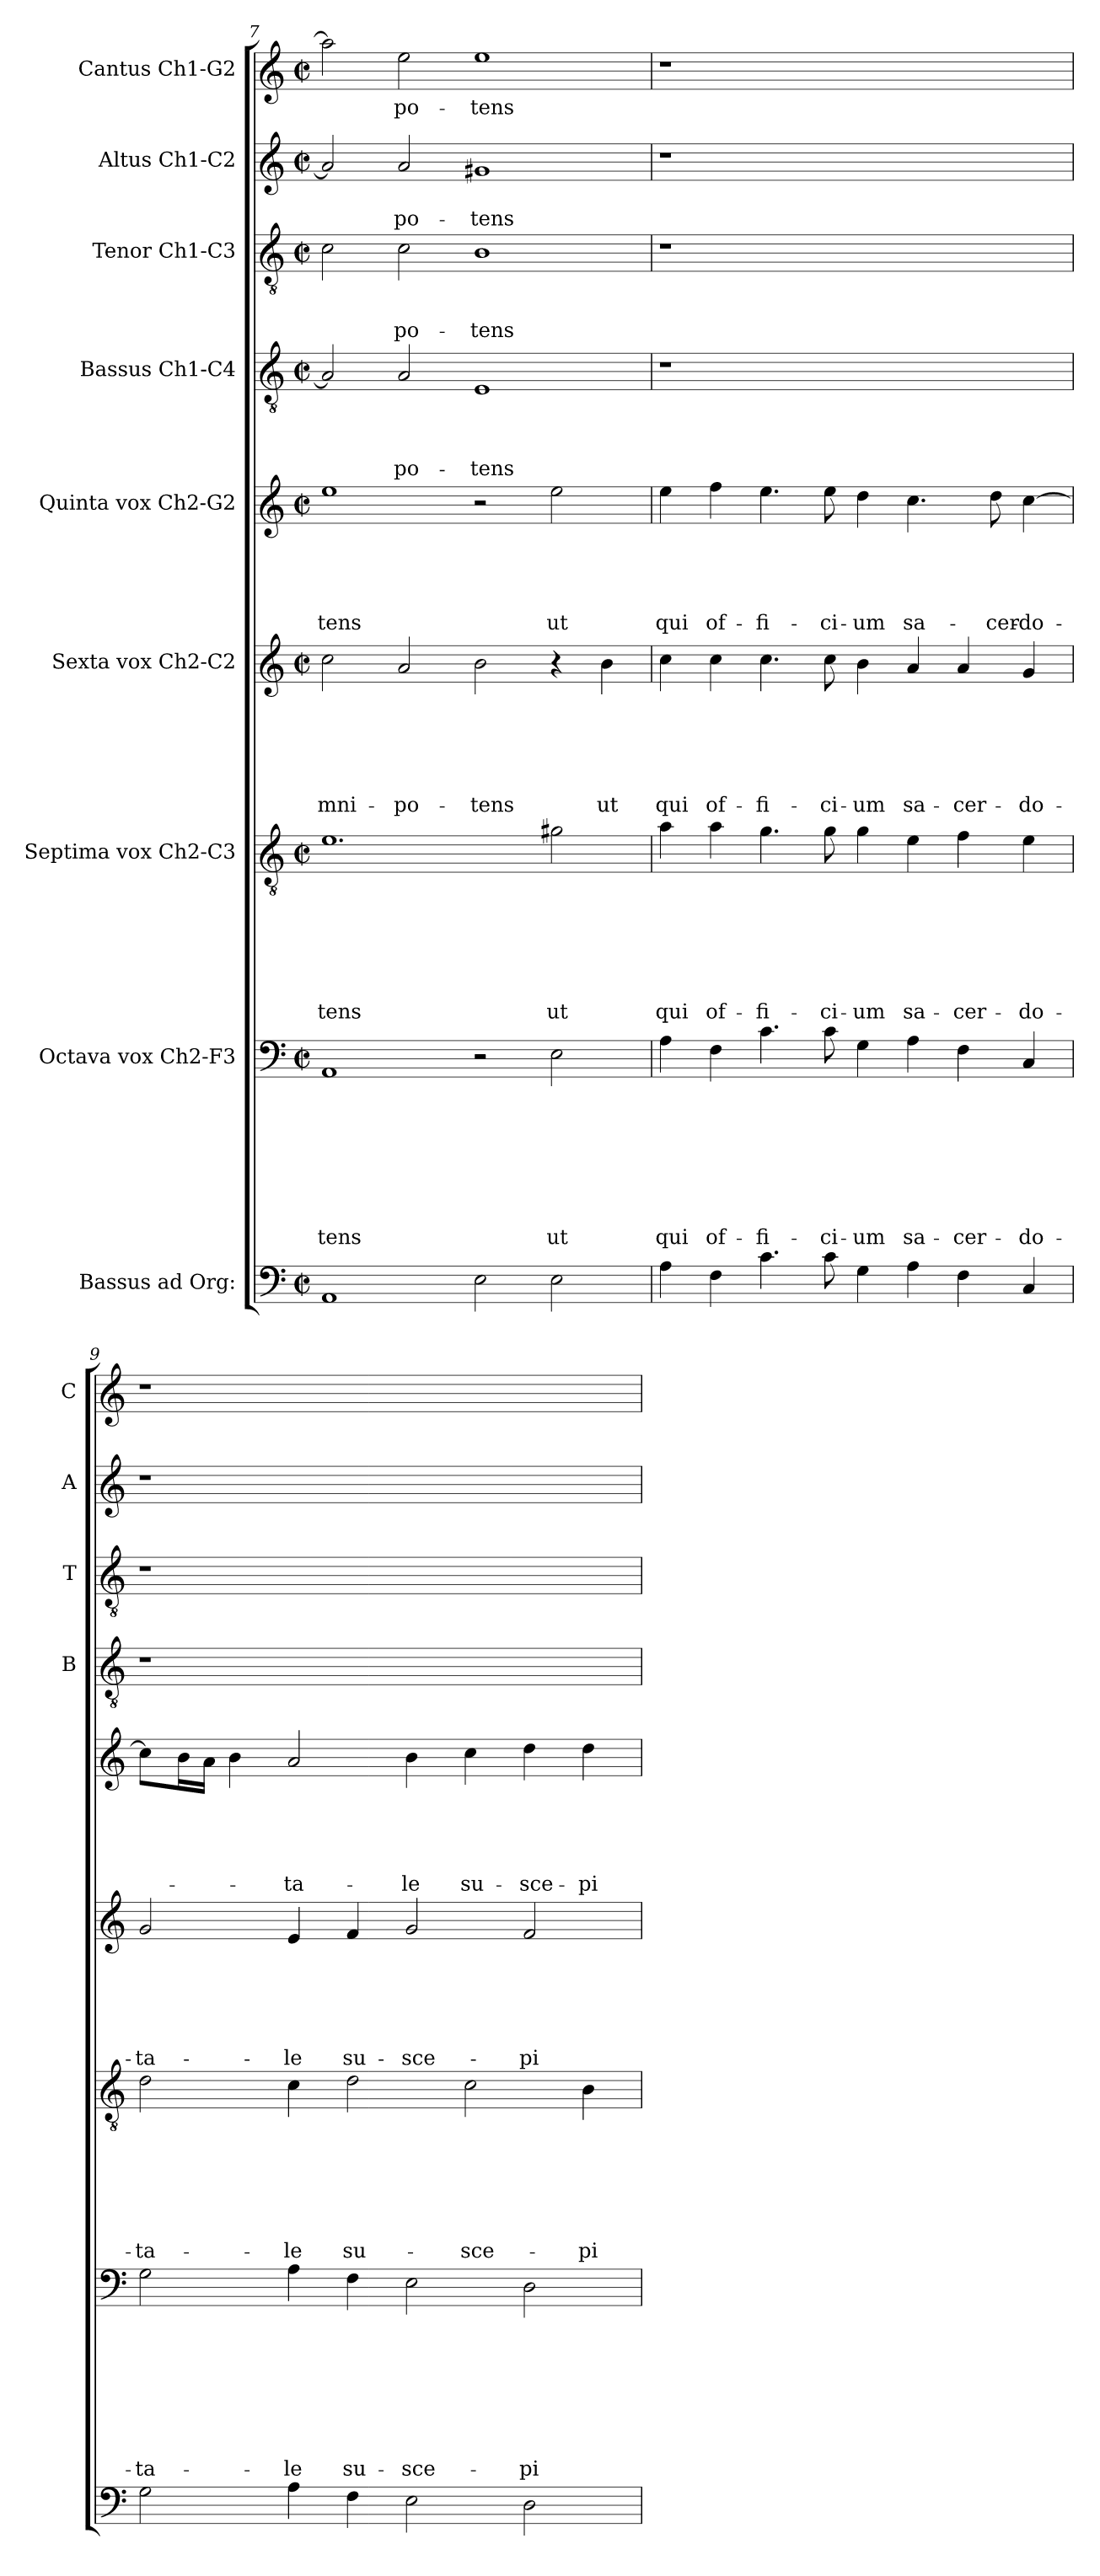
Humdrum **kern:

**kern	**kern	**text	**text	**text	**text	**text	**text	**text	**text	**kern	**text	**text	**text	**text	**text	**text	**text	**kern	**text	**text	**text	**text	**text	**text	**kern	**text	**text	**text	**text	**text	**kern	**text	**text	**text	**text	**kern	**text	**text	**text	**kern	**text	**text	**kern	**text
*part9	*part8	*part8	*part8	*part8	*part8	*part8	*part8	*part8	*part8	*part7	*part7	*part7	*part7	*part7	*part7	*part7	*part7	*part6	*part6	*part6	*part6	*part6	*part6	*part6	*part5	*part5	*part5	*part5	*part5	*part5	*part4	*part4	*part4	*part4	*part4	*part3	*part3	*part3	*part3	*part2	*part2	*part2	*part1	*part1
*staff9	*staff8	*staff8	*staff8	*staff8	*staff8	*staff8	*staff8	*staff8	*staff8	*staff7	*staff7	*staff7	*staff7	*staff7	*staff7	*staff7	*staff7	*staff6	*staff6	*staff6	*staff6	*staff6	*staff6	*staff6	*staff5	*staff5	*staff5	*staff5	*staff5	*staff5	*staff4	*staff4	*staff4	*staff4	*staff4	*staff3	*staff3	*staff3	*staff3	*staff2	*staff2	*staff2	*staff1	*staff1
*I"Bassus ad Org:	*I"Octava vox Ch2-F3	*	*	*	*	*	*	*	*	*I"Septima vox Ch2-C3	*	*	*	*	*	*	*	*I"Sexta vox Ch2-C2	*	*	*	*	*	*	*I"Quinta vox Ch2-G2	*	*	*	*	*	*I"Bassus Ch1-C4	*	*	*	*	*I"Tenor Ch1-C3	*	*	*	*I"Altus Ch1-C2	*	*	*I"Cantus Ch1-G2	*
*	*	*	*	*	*	*	*	*	*	*	*	*	*	*	*	*	*	*	*	*	*	*	*	*	*	*	*	*	*	*	*I'B	*	*	*	*	*I'T	*	*	*	*I'A	*	*	*I'C	*
*clefF4	*clefF4	*	*	*	*	*	*	*	*	*clefGv2	*	*	*	*	*	*	*	*clefG2	*	*	*	*	*	*	*clefG2	*	*	*	*	*	*clefGv2	*	*	*	*	*clefGv2	*	*	*	*clefG2	*	*	*clefG2	*
*k[]	*k[]	*	*	*	*	*	*	*	*	*k[]	*	*	*	*	*	*	*	*k[]	*	*	*	*	*	*	*k[]	*	*	*	*	*	*k[]	*	*	*	*	*k[]	*	*	*	*k[]	*	*	*k[]	*
*C:	*C:	*	*	*	*	*	*	*	*	*C:	*	*	*	*	*	*	*	*C:	*	*	*	*	*	*	*C:	*	*	*	*	*	*C:	*	*	*	*	*C:	*	*	*	*C:	*	*	*C:	*
*M2/2	*M2/2	*	*	*	*	*	*	*	*	*M2/2	*	*	*	*	*	*	*	*M2/2	*	*	*	*	*	*	*M2/2	*	*	*	*	*	*M2/2	*	*	*	*	*M2/2	*	*	*	*M2/2	*	*	*M2/2	*
*met(c|)	*met(c|)	*	*	*	*	*	*	*	*	*met(c|)	*	*	*	*	*	*	*	*met(c|)	*	*	*	*	*	*	*met(c|)	*	*	*	*	*	*met(c|)	*	*	*	*	*met(c|)	*	*	*	*met(c|)	*	*	*met(c|)	*
=7	=7	=7	=7	=7	=7	=7	=7	=7	=7	=7	=7	=7	=7	=7	=7	=7	=7	=7	=7	=7	=7	=7	=7	=7	=7	=7	=7	=7	=7	=7	=7	=7	=7	=7	=7	=7	=7	=7	=7	=7	=7	=7	=7	=7
!	!	!	!	!	!	!	!	!	!LO:LY:b	!	!	!	!	!	!	!	!LO:LY:b	!	!	!	!	!	!	!LO:LY:b	!	!	!	!	!	!LO:LY:b	!	!	!	!	!	!	!	!	!	!	!	!	!	!
1AA	1AA	.	.	.	.	.	.	.	-tens	1.e	.	.	.	.	.	.	-tens	2cc\	.	.	.	.	.	-mni-	1ee	.	.	.	.	-tens	2A/]	.	.	.	.	2c\	.	.	.	2a/]	.	.	2aa\]	.
!	!	!	!	!	!	!	!	!	!	!	!	!	!	!	!	!	!	!	!	!	!	!	!	!LO:LY:b	!	!	!	!	!	!	!	!	!	!	!LO:LY:b	!	!	!	!LO:LY:b	!	!	!LO:LY:b	!	!LO:LY:b
.	.	.	.	.	.	.	.	.	.	.	.	.	.	.	.	.	.	2a/	.	.	.	.	.	-po-	.	.	.	.	.	.	2A/	.	.	.	-po-	2c\	.	.	-po-	2a/	.	-po-	2ee\	-po-
!	!	!	!	!	!	!	!	!	!	!	!	!	!	!	!	!	!	!	!	!	!	!	!	!LO:LY:b	!	!	!	!	!	!	!	!	!	!	!LO:LY:b	!	!	!	!LO:LY:b	!	!	!LO:LY:b	!	!LO:LY:b
2E\	2r	.	.	.	.	.	.	.	.	.	.	.	.	.	.	.	.	2b\	.	.	.	.	.	-tens	2r	.	.	.	.	.	1E	.	.	.	-tens	1B	.	.	-tens	1g#X	.	-tens	1ee	-tens
!	!	!	!	!	!	!	!	!	!LO:LY:b	!	!	!	!	!	!	!	!LO:LY:b	!	!	!	!	!	!	!	!	!	!	!	!	!LO:LY:b	!	!	!	!	!	!	!	!	!	!	!	!	!	!
2E\	2E\	.	.	.	.	.	.	.	ut	2g#X\	.	.	.	.	.	.	ut	4r	.	.	.	.	.	.	2ee\	.	.	.	.	ut	.	.	.	.	.	.	.	.	.	.	.	.	.	.
!	!	!	!	!	!	!	!	!	!	!	!	!	!	!	!	!	!	!	!	!	!	!	!	!LO:LY:b	!	!	!	!	!	!	!	!	!	!	!	!	!	!	!	!	!	!	!	!
.	.	.	.	.	.	.	.	.	.	.	.	.	.	.	.	.	.	4b\	.	.	.	.	.	ut	.	.	.	.	.	.	.	.	.	.	.	.	.	.	.	.	.	.	.	.
=8	=8	=8	=8	=8	=8	=8	=8	=8	=8	=8	=8	=8	=8	=8	=8	=8	=8	=8	=8	=8	=8	=8	=8	=8	=8	=8	=8	=8	=8	=8	=8	=8	=8	=8	=8	=8	=8	=8	=8	=8	=8	=8	=8	=8
!	!	!	!	!	!	!	!	!	!LO:LY:b	!	!	!	!	!	!	!	!LO:LY:b	!	!	!	!	!	!	!LO:LY:b	!	!	!	!	!	!LO:LY:b	!	!	!	!	!	!	!	!	!	!	!	!	!	!
4A\	4A\	.	.	.	.	.	.	.	qui	4a\	.	.	.	.	.	.	qui	4cc\	.	.	.	.	.	qui	4ee\	.	.	.	.	qui	1r	.	.	.	.	1r	.	.	.	1r	.	.	1r	.
!	!	!	!	!	!	!	!	!	!LO:LY:b	!	!	!	!	!	!	!	!LO:LY:b	!	!	!	!	!	!	!LO:LY:b	!	!	!	!	!	!LO:LY:b	!	!	!	!	!	!	!	!	!	!	!	!	!	!
4F\	4F\	.	.	.	.	.	.	.	of-	4a\	.	.	.	.	.	.	of-	4cc\	.	.	.	.	.	of-	4ff\	.	.	.	.	of-	.	.	.	.	.	.	.	.	.	.	.	.	.	.
!	!	!	!	!	!	!	!	!	!LO:LY:b	!	!	!	!	!	!	!	!LO:LY:b	!	!	!	!	!	!	!LO:LY:b	!	!	!	!	!	!LO:LY:b	!	!	!	!	!	!	!	!	!	!	!	!	!	!
4.c\	4.c\	.	.	.	.	.	.	.	-fi-	4.g\	.	.	.	.	.	.	-fi-	4.cc\	.	.	.	.	.	-fi-	4.ee\	.	.	.	.	-fi-	.	.	.	.	.	.	.	.	.	.	.	.	.	.
!	!	!	!	!	!	!	!	!	!LO:LY:b	!	!	!	!	!	!	!	!LO:LY:b	!	!	!	!	!	!	!LO:LY:b	!	!	!	!	!	!LO:LY:b	!	!	!	!	!	!	!	!	!	!	!	!	!	!
8c\	8c\	.	.	.	.	.	.	.	-ci-	8g\	.	.	.	.	.	.	-ci-	8cc\	.	.	.	.	.	-ci-	8ee\	.	.	.	.	-ci-	.	.	.	.	.	.	.	.	.	.	.	.	.	.
!	!	!	!	!	!	!	!	!	!LO:LY:b	!	!	!	!	!	!	!	!LO:LY:b	!	!	!	!	!	!	!LO:LY:b	!	!	!	!	!	!LO:LY:b	!	!	!	!	!	!	!	!	!	!	!	!	!	!
4G\	4G\	.	.	.	.	.	.	.	-um	4g\	.	.	.	.	.	.	-um	4b\	.	.	.	.	.	-um	4dd\	.	.	.	.	-um	1ryy	.	.	.	.	1ryy	.	.	.	1ryy	.	.	1ryy	.
!	!	!	!	!	!	!	!	!	!LO:LY:b	!	!	!	!	!	!	!	!LO:LY:b	!	!	!	!	!	!	!LO:LY:b	!	!	!	!	!	!LO:LY:b	!	!	!	!	!	!	!	!	!	!	!	!	!	!
4A\	4A\	.	.	.	.	.	.	.	sa-	4e\	.	.	.	.	.	.	sa-	4a/	.	.	.	.	.	sa-	4.cc\	.	.	.	.	sa-	.	.	.	.	.	.	.	.	.	.	.	.	.	.
!	!	!	!	!	!	!	!	!	!LO:LY:b	!	!	!	!	!	!	!	!LO:LY:b	!	!	!	!	!	!	!LO:LY:b	!	!	!	!	!	!	!	!	!	!	!	!	!	!	!	!	!	!	!	!
4F\	4F\	.	.	.	.	.	.	.	-cer-	4f\	.	.	.	.	.	.	-cer-	4a/	.	.	.	.	.	-cer-	.	.	.	.	.	.	.	.	.	.	.	.	.	.	.	.	.	.	.	.
!	!	!	!	!	!	!	!	!	!	!	!	!	!	!	!	!	!	!	!	!	!	!	!	!	!	!	!	!	!	!LO:LY:b	!	!	!	!	!	!	!	!	!	!	!	!	!	!
.	.	.	.	.	.	.	.	.	.	.	.	.	.	.	.	.	.	.	.	.	.	.	.	.	8dd\	.	.	.	.	-cer-	.	.	.	.	.	.	.	.	.	.	.	.	.	.
!	!	!	!	!	!	!	!	!	!LO:LY:b	!	!	!	!	!	!	!	!LO:LY:b	!	!	!	!	!	!	!LO:LY:b	!	!	!	!	!	!LO:LY:b	!	!	!	!	!	!	!	!	!	!	!	!	!	!
4C/	4C/	.	.	.	.	.	.	.	-do-	4e\	.	.	.	.	.	.	-do-	4g/	.	.	.	.	.	-do-	[4cc\	.	.	.	.	-do-	.	.	.	.	.	.	.	.	.	.	.	.	.	.
=9	=9	=9	=9	=9	=9	=9	=9	=9	=9	=9	=9	=9	=9	=9	=9	=9	=9	=9	=9	=9	=9	=9	=9	=9	=9	=9	=9	=9	=9	=9	=9	=9	=9	=9	=9	=9	=9	=9	=9	=9	=9	=9	=9	=9
!	!	!	!	!	!	!	!	!	!LO:LY:b	!	!	!	!	!	!	!	!LO:LY:b	!	!	!	!	!	!	!LO:LY:b	!	!	!	!	!	!	!	!	!	!	!	!	!	!	!	!	!	!	!	!
2G\	2G\	.	.	.	.	.	.	.	-ta-	2d\	.	.	.	.	.	.	-ta-	2g/	.	.	.	.	.	-ta-	8cc\L]	.	.	.	.	.	1r	.	.	.	.	1r	.	.	.	1r	.	.	1r	.
.	.	.	.	.	.	.	.	.	.	.	.	.	.	.	.	.	.	.	.	.	.	.	.	.	16b\L	.	.	.	.	.	.	.	.	.	.	.	.	.	.	.	.	.	.	.
.	.	.	.	.	.	.	.	.	.	.	.	.	.	.	.	.	.	.	.	.	.	.	.	.	16a\JJ	.	.	.	.	.	.	.	.	.	.	.	.	.	.	.	.	.	.	.
.	.	.	.	.	.	.	.	.	.	.	.	.	.	.	.	.	.	.	.	.	.	.	.	.	4b\	.	.	.	.	.	.	.	.	.	.	.	.	.	.	.	.	.	.	.
!	!	!	!	!	!	!	!	!	!LO:LY:b	!	!	!	!	!	!	!	!LO:LY:b	!	!	!	!	!	!	!LO:LY:b	!	!	!	!	!	!LO:LY:b	!	!	!	!	!	!	!	!	!	!	!	!	!	!
4A\	4A\	.	.	.	.	.	.	.	-le	4c\	.	.	.	.	.	.	-le	4e/	.	.	.	.	.	-le	2a/	.	.	.	.	-ta-	.	.	.	.	.	.	.	.	.	.	.	.	.	.
!	!	!	!	!	!	!	!	!	!LO:LY:b	!	!	!	!	!	!	!	!LO:LY:b	!	!	!	!	!	!	!LO:LY:b	!	!	!	!	!	!	!	!	!	!	!	!	!	!	!	!	!	!	!	!
4F\	4F\	.	.	.	.	.	.	.	su-	2d\	.	.	.	.	.	.	su-	4f/	.	.	.	.	.	su-	.	.	.	.	.	.	.	.	.	.	.	.	.	.	.	.	.	.	.	.
!	!	!	!	!	!	!	!	!	!LO:LY:b	!	!	!	!	!	!	!	!	!	!	!	!	!	!	!LO:LY:b	!	!	!	!	!	!LO:LY:b	!	!	!	!	!	!	!	!	!	!	!	!	!	!
2E\	2E\	.	.	.	.	.	.	.	-sce-	.	.	.	.	.	.	.	.	2g/	.	.	.	.	.	-sce-	4b\	.	.	.	.	-le	1ryy	.	.	.	.	1ryy	.	.	.	1ryy	.	.	1ryy	.
!	!	!	!	!	!	!	!	!	!	!	!	!	!	!	!	!	!LO:LY:b	!	!	!	!	!	!	!	!	!	!	!	!	!LO:LY:b	!	!	!	!	!	!	!	!	!	!	!	!	!	!
.	.	.	.	.	.	.	.	.	.	2c\	.	.	.	.	.	.	-sce-	.	.	.	.	.	.	.	4cc\	.	.	.	.	su-	.	.	.	.	.	.	.	.	.	.	.	.	.	.
!	!	!	!	!	!	!	!	!	!LO:LY:b	!	!	!	!	!	!	!	!	!	!	!	!	!	!	!LO:LY:b	!	!	!	!	!	!LO:LY:b	!	!	!	!	!	!	!	!	!	!	!	!	!	!
2D\	2D\	.	.	.	.	.	.	.	-pi-	.	.	.	.	.	.	.	.	2f/	.	.	.	.	.	-pi-	4dd\	.	.	.	.	-sce-	.	.	.	.	.	.	.	.	.	.	.	.	.	.
!	!	!	!	!	!	!	!	!	!	!	!	!	!	!	!	!	!LO:LY:b	!	!	!	!	!	!	!	!	!	!	!	!	!LO:LY:b	!	!	!	!	!	!	!	!	!	!	!	!	!	!
.	.	.	.	.	.	.	.	.	.	4B\	.	.	.	.	.	.	-pi-	.	.	.	.	.	.	.	4dd\	.	.	.	.	-pi-	.	.	.	.	.	.	.	.	.	.	.	.	.	.
=	=	=	=	=	=	=	=	=	=	=	=	=	=	=	=	=	=	=	=	=	=	=	=	=	=	=	=	=	=	=	=	=	=	=	=	=	=	=	=	=	=	=	=	=
*-	*-	*-	*-	*-	*-	*-	*-	*-	*-	*-	*-	*-	*-	*-	*-	*-	*-	*-	*-	*-	*-	*-	*-	*-	*-	*-	*-	*-	*-	*-	*-	*-	*-	*-	*-	*-	*-	*-	*-	*-	*-	*-	*-	*-
